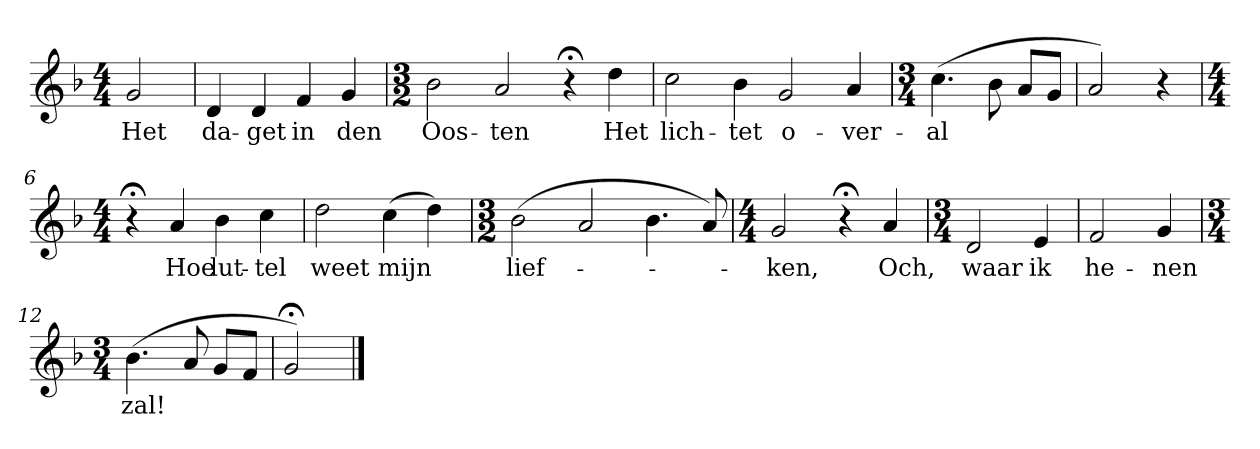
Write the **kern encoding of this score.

**kern	**text
*part1	*part1
*staff1	*staff1
*k[b-]	*
*G:dor	*
*M4/4	*
*MM120	*
=	=
2g	Het
=1	=1
4d	da-
4d	-get
4f	in
4g	den
=2	=2
*M3/2	*
2b-	Oos-
2a	-ten
4r;<	.
4dd	Het
=3	=3
2cc	lich-
4b-	-tet
2g	o-
4a	-ver-
=4	=4
*M3/4	*
(4.cc	-al
8b-	.
8aL	.
8gJ	.
=5	=5
2a)	.
4r	.
=6	=6
*M4/4	*
4r;<	.
4a	Hoe
4b-	lut-
4cc	-tel
=7	=7
2dd	weet
(4cc	mijn
4dd)	.
=8	=8
*M3/2	*
(2b-	lief-
2a	.
4.b-	.
8a)	.
=9	=9
*M4/4	*
2g	-ken,
4r;<	.
4a	Och,
=10	=10
*M3/4	*
2d	waar
4e	ik
=11	=11
2f	he-
4g	-nen
=12	=12
*M3/4	*
(4.b-	zal!
8a	.
8gL	.
8fJ	.
=13	=13
2g;<)	.
==	==
*-	*-
